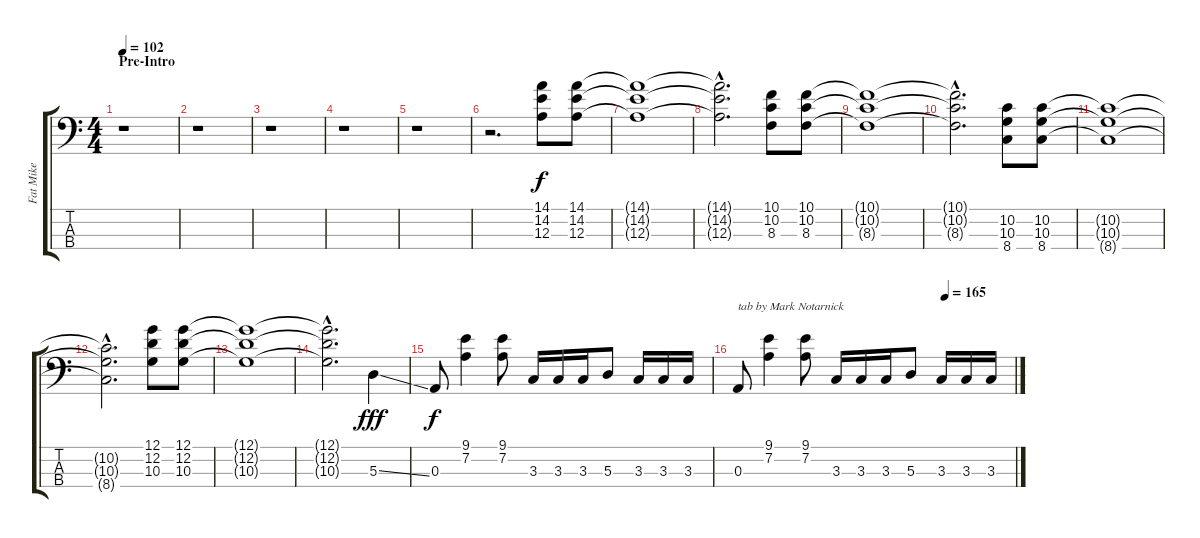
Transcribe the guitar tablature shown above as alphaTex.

\track ("Fat Mike" "Fat Mike") {instrument electricbasspick}
\staff {score tabs}
\tuning (G2 D2 A1 E1) {hide}
\ts (4 4)
\section ("" "Pre-Intro")
\tempo 102
\tempo 182
\tempo 102
\clef f4
\ks c
r.1{dy f instrument electricbasspick} |
r.1 |
r.1 |
r.1 |
r.1 |
r.2{d} (14.1 14.2 12.3).8 (14.1 14.2 12.3).8 |
(14.1{t} 14.2{t} 12.3{t}).1 |
(14.1{hac t} 14.2{hac t} 12.3{hac t}).2{d} (10.1 10.2 8.3).8 (10.1 10.2 8.3).8 |
(10.1{t} 10.2{t} 8.3{t}).1 |
(10.1{hac t} 10.2{hac t} 8.3{hac t}).2{d} (10.2 10.3 8.4).8 (10.2 10.3 8.4).8 |
(10.2{t} 10.3{t} 8.4{t}).1 |
(10.2{hac t} 10.3{hac t} 8.4{hac t}).2{d} (12.1 12.2 10.3).8 (12.1 12.2 10.3).8 |
(12.1{t} 12.2{t} 10.3{t}).1 |
(12.1{hac t} 12.2{hac t} 10.3{hac t}).2{d} 5.3{ss}.4{dy fff} |
0.3.8{dy f} (9.1 7.2).4 (9.1 7.2).8 3.3.16 3.3.16 3.3.16 5.3.8 3.3.16 3.3.16 3.3.16 |
\tempo (165 0.75)
0.3.8{txt "tab by Mark Notarnick"} (9.1 7.2).4 (9.1 7.2).8 3.3.16 3.3.16 3.3.16 5.3.8 3.3.16 3.3.16 3.3.16
